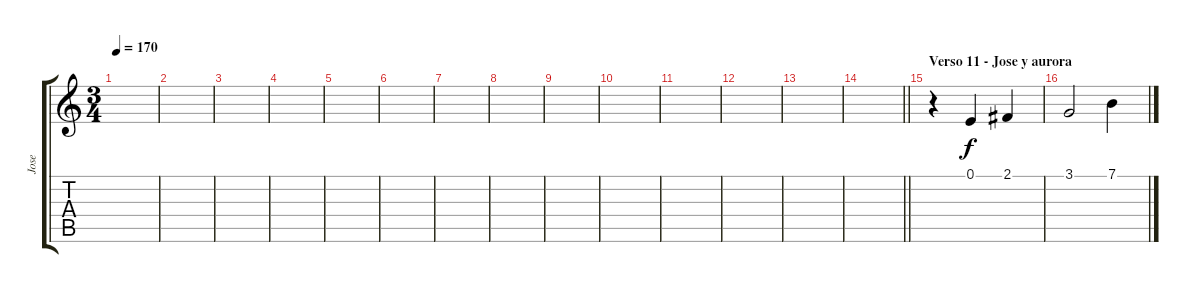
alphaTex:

\track ("Jose" "Jose") {instrument synthbrass2}
\staff {score tabs}
\tuning (E4 B3 G3 D3 A2 E2) {hide}
\ts (3 4)
\tempo 170
\clef g2
\ks c
|
|
|
|
|
|
|
|
|
|
|
|
|
\barLineRight lightlight
|
\section ("" "Verso 11 - Jose y aurora")
r.4 0.1.4 2.1.4 |
3.1.2 7.1.4
